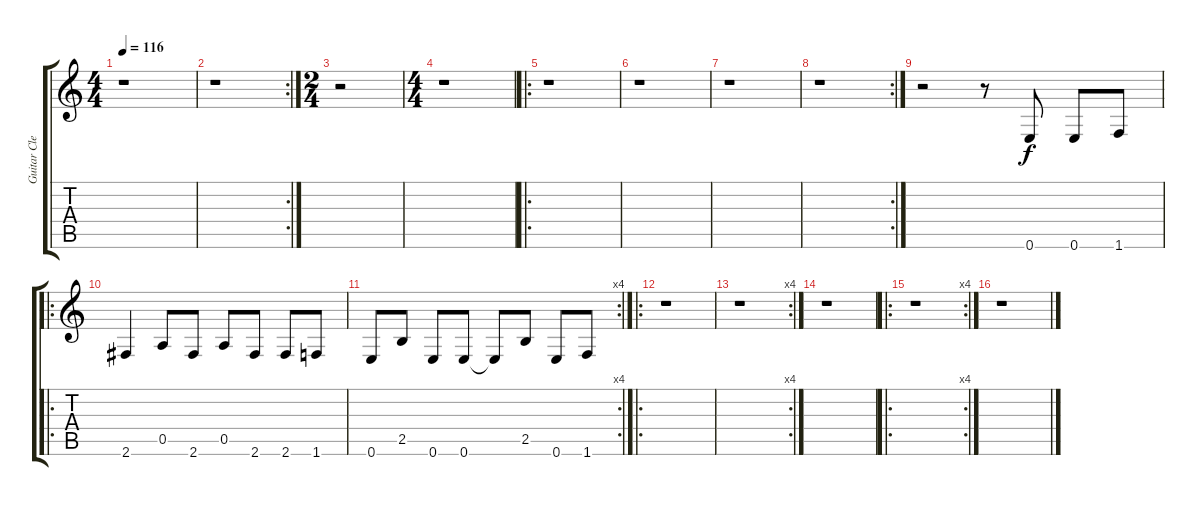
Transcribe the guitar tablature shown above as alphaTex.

\track ("Guitar Clean 2" "Guitar Cle") {instrument acousticguitarnylon}
\staff {score tabs}
\tuning (E4 B3 G3 D3 A2 E2) {hide}
\ts (4 4)
\tempo 116
\clef g2
\ks c
r.1{dy f} |
\rc 2
r.1 |
\ts (2 4)
r.2 |
\ts (4 4)
r.1 |
\ro
r.1 |
r.1 |
r.1 |
\rc 2
r.1 |
r.2 r.8 0.6.8 0.6.8 1.6.8 |
\ro
2.6.4 0.5.8 2.6.8 0.5.8 2.6.8 2.6.8 1.6.8 |
\rc 4
0.6.8 2.5.8 0.6.8 0.6.8 0.6{t}.8 2.5.8 0.6.8 1.6.8 |
\ro
r.1 |
\rc 4
r.1 |
r.1 |
\ro
\rc 4
r.1 |
r.1
